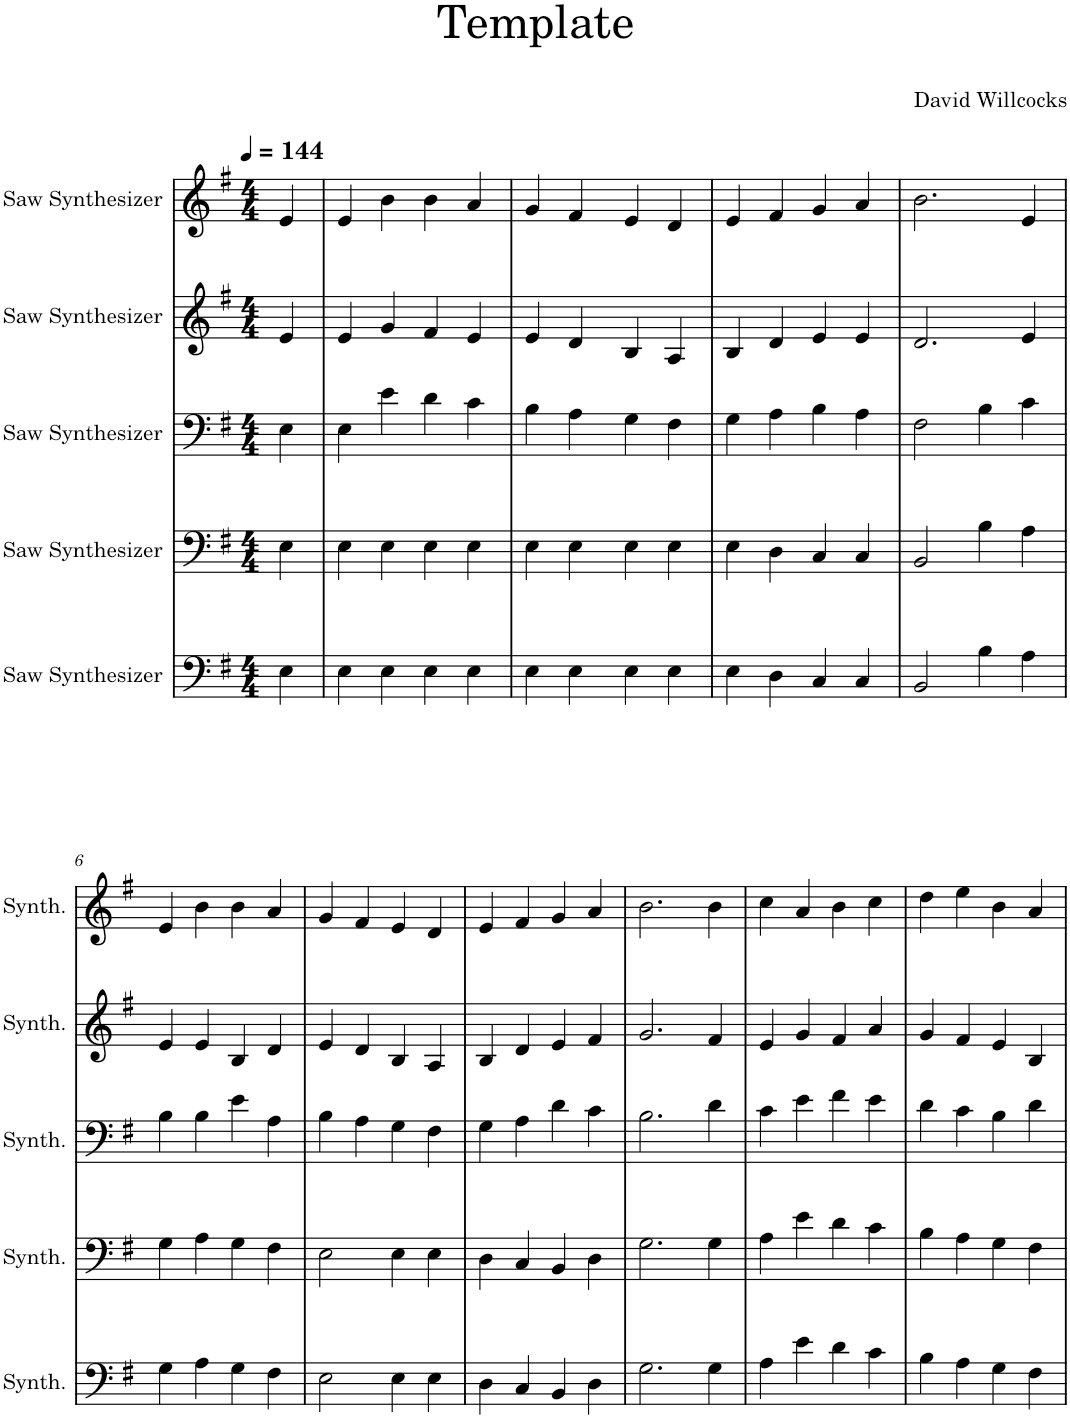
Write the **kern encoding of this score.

**kern	**kern	**kern	**kern	**kern
*part5	*part4	*part3	*part2	*part1
*staff5	*staff4	*staff3	*staff2	*staff1
*I"Saw Synthesizer	*I"Saw Synthesizer	*I"Saw Synthesizer	*I"Saw Synthesizer	*I"Saw Synthesizer
*I'Synth.	*I'Synth.	*I'Synth.	*I'Synth.	*I'Synth.
*clefF4	*clefF4	*clefF4	*clefG2	*clefG2
*k[f#]	*k[f#]	*k[f#]	*k[f#]	*k[f#]
*M4/4	*M4/4	*M4/4	*M4/4	*M4/4
*MM144	*MM144	*MM144	*MM144	*MM144
=1	=1	=1	=1	=1
4E\	4E\	4E\	4e/	4e/
=2	=2	=2	=2	=2
4E\	4E\	4E\	4e/	4e/
4E\	4E\	4e\	4g/	4b\
4E\	4E\	4d\	4f#/	4b\
4E\	4E\	4c\	4e/	4a/
=3	=3	=3	=3	=3
4E\	4E\	4B\	4e/	4g/
4E\	4E\	4A\	4d/	4f#/
4E\	4E\	4G\	4B/	4e/
4E\	4E\	4F#\	4A/	4d/
=4	=4	=4	=4	=4
4E\	4E\	4G\	4B/	4e/
4D\	4D\	4A\	4d/	4f#/
4C/	4C/	4B\	4e/	4g/
4C/	4C/	4A\	4e/	4a/
=5	=5	=5	=5	=5
2BB/	2BB/	2F#\	2.d/	2.b\
4B\	4B\	4B\	.	.
4A\	4A\	4c\	4e/	4e/
!!LO:LB:g=z
=6	=6	=6	=6	=6
4G\	4G\	4B\	4e/	4e/
4A\	4A\	4B\	4e/	4b\
4G\	4G\	4e\	4B/	4b\
4F#\	4F#\	4A\	4d/	4a/
=7	=7	=7	=7	=7
2E\	2E\	4B\	4e/	4g/
.	.	4A\	4d/	4f#/
4E\	4E\	4G\	4B/	4e/
4E\	4E\	4F#\	4A/	4d/
=8	=8	=8	=8	=8
4D\	4D\	4G\	4B/	4e/
4C/	4C/	4A\	4d/	4f#/
4BB/	4BB/	4d\	4e/	4g/
4D\	4D\	4c\	4f#/	4a/
=9	=9	=9	=9	=9
2.G\	2.G\	2.B\	2.g/	2.b\
4G\	4G\	4d\	4f#/	4b\
=10	=10	=10	=10	=10
4A\	4A\	4c\	4e/	4cc\
4e\	4e\	4e\	4g/	4a/
4d\	4d\	4f#\	4f#/	4b\
4c\	4c\	4e\	4a/	4cc\
=11	=11	=11	=11	=11
4B\	4B\	4d\	4g/	4dd\
4A\	4A\	4c\	4f#/	4ee\
4G\	4G\	4B\	4e/	4b\
4F#\	4F#\	4d\	4B/	4a/
=	=	=	=	=
*-	*-	*-	*-	*-
